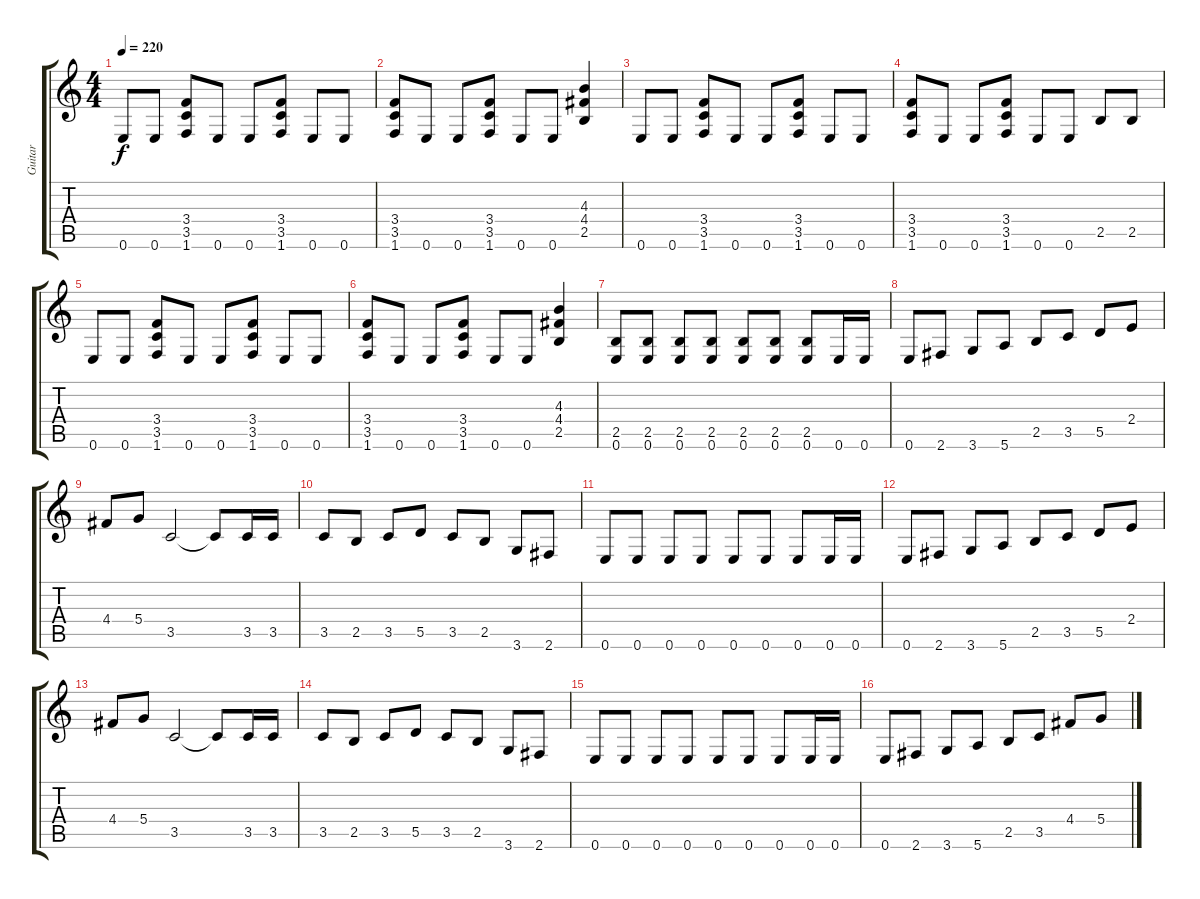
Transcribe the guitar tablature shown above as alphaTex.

\track ("Guitar" "Guitar") {instrument distortionguitar}
\staff {score tabs}
\tuning (E4 B3 G3 D3 A2 E2) {hide}
\ts (4 4)
\tempo 220
\clef g2
\ks c
0.6.8{dy f} 0.6.8 (3.4 3.5 1.6).8 0.6.8 0.6.8 (3.4 3.5 1.6).8 0.6.8 0.6.8 |
(3.4 3.5 1.6).8 0.6.8 0.6.8 (3.4 3.5 1.6).8 0.6.8 0.6.8 (4.3 4.4 2.5).4 |
0.6.8 0.6.8 (3.4 3.5 1.6).8 0.6.8 0.6.8 (3.4 3.5 1.6).8 0.6.8 0.6.8 |
(3.4 3.5 1.6).8 0.6.8 0.6.8 (3.4 3.5 1.6).8 0.6.8 0.6.8 2.5.8 2.5.8 |
0.6.8 0.6.8 (3.4 3.5 1.6).8 0.6.8 0.6.8 (3.4 3.5 1.6).8 0.6.8 0.6.8 |
(3.4 3.5 1.6).8 0.6.8 0.6.8 (3.4 3.5 1.6).8 0.6.8 0.6.8 (4.3 4.4 2.5).4 |
(2.5 0.6).8 (2.5 0.6).8 (2.5 0.6).8 (2.5 0.6).8 (2.5 0.6).8 (2.5 0.6).8 (2.5 0.6).8 0.6.16 0.6.16 |
0.6.8 2.6.8 3.6.8 5.6.8 2.5.8 3.5.8 5.5.8 2.4.8 |
4.4.8 5.4.8 3.5.2 3.5{t}.8 3.5.16 3.5.16 |
3.5.8 2.5.8 3.5.8 5.5.8 3.5.8 2.5.8 3.6.8 2.6.8 |
0.6.8 0.6.8 0.6.8 0.6.8 0.6.8 0.6.8 0.6.8 0.6.16 0.6.16 |
0.6.8 2.6.8 3.6.8 5.6.8 2.5.8 3.5.8 5.5.8 2.4.8 |
4.4.8 5.4.8 3.5.2 3.5{t}.8 3.5.16 3.5.16 |
3.5.8 2.5.8 3.5.8 5.5.8 3.5.8 2.5.8 3.6.8 2.6.8 |
0.6.8 0.6.8 0.6.8 0.6.8 0.6.8 0.6.8 0.6.8 0.6.16 0.6.16 |
0.6.8 2.6.8 3.6.8 5.6.8 2.5.8 3.5.8 4.4.8 5.4.8
